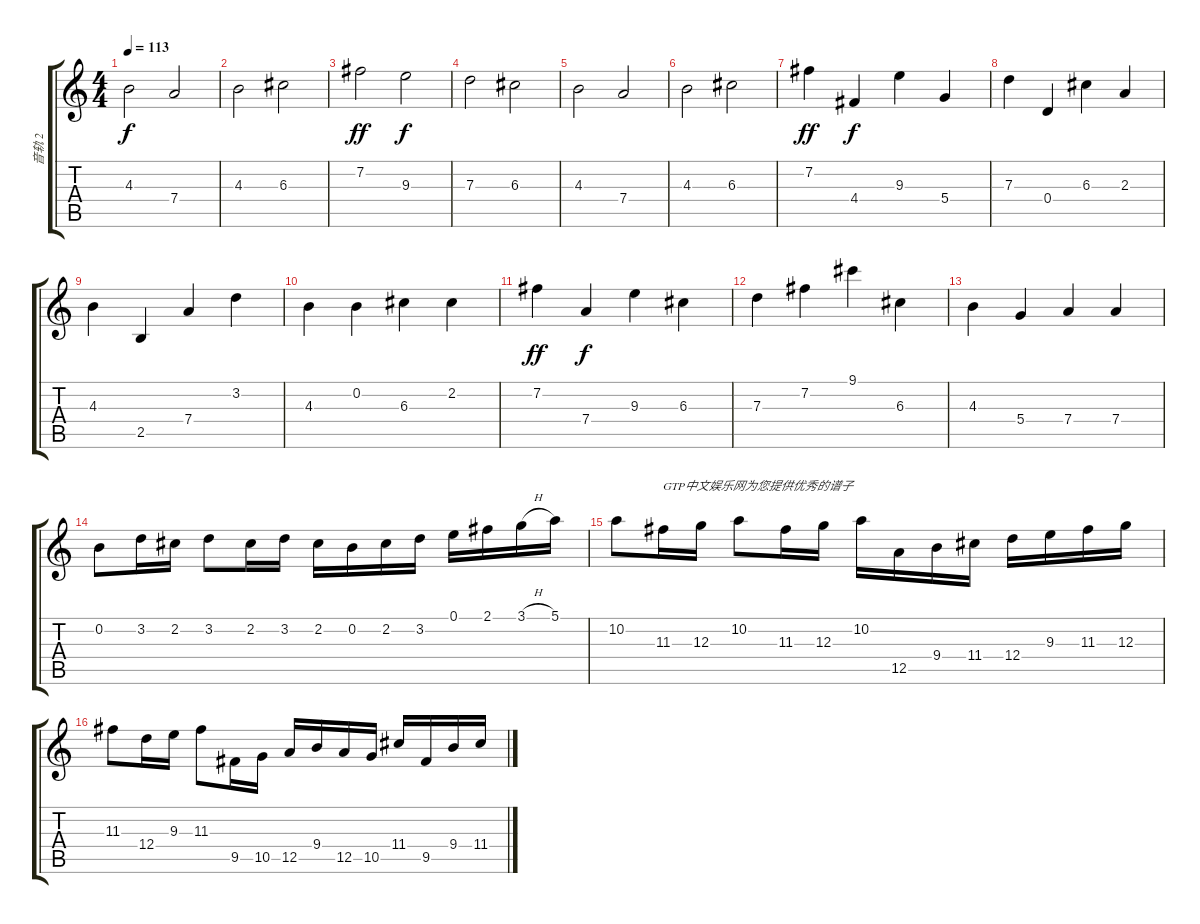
\track ("音轨 2" "音轨 2") {instrument acousticguitarsteel}
\staff {score tabs}
\tuning (E4 B3 G3 D3 A2 E2) {hide}
\ts (4 4)
\tempo 113
\clef g2
\ks c
4.3.2{dy f} 7.4.2 |
4.3.2 6.3.2 |
7.2.2{dy ff} 9.3.2{dy f} |
7.3.2 6.3.2 |
4.3.2 7.4.2 |
4.3.2 6.3.2 |
7.2.4{dy ff} 4.4.4{dy f} 9.3.4 5.4.4 |
7.3.4 0.4.4 6.3.4 2.3.4 |
4.3.4 2.5.4 7.4.4 3.2.4 |
4.3.4 0.2.4 6.3.4 2.2.4 |
7.2.4{dy ff} 7.4.4{dy f} 9.3.4 6.3.4 |
7.3.4 7.2.4 9.1.4 6.3.4 |
4.3.4 5.4.4 7.4.4 7.4.4 |
0.2.8 3.2.16 2.2.16 3.2.8 2.2.16 3.2.16 2.2.16 0.2.16 2.2.16 3.2.16 0.1.16 2.1.16 3.1{h}.16 5.1.16 |
10.2.8 11.3.16{txt "GTP中文娱乐网为您提供优秀的谱子"} 12.3.16 10.2.8 11.3.16 12.3.16 10.2.16 12.5.16 9.4.16 11.4.16 12.4.16 9.3.16 11.3.16 12.3.16 |
11.3.8 12.4.16 9.3.16 11.3.8 9.5.16 10.5.16 12.5.16 9.4.16 12.5.16 10.5.16 11.4.16 9.5.16 9.4.16 11.4.16
